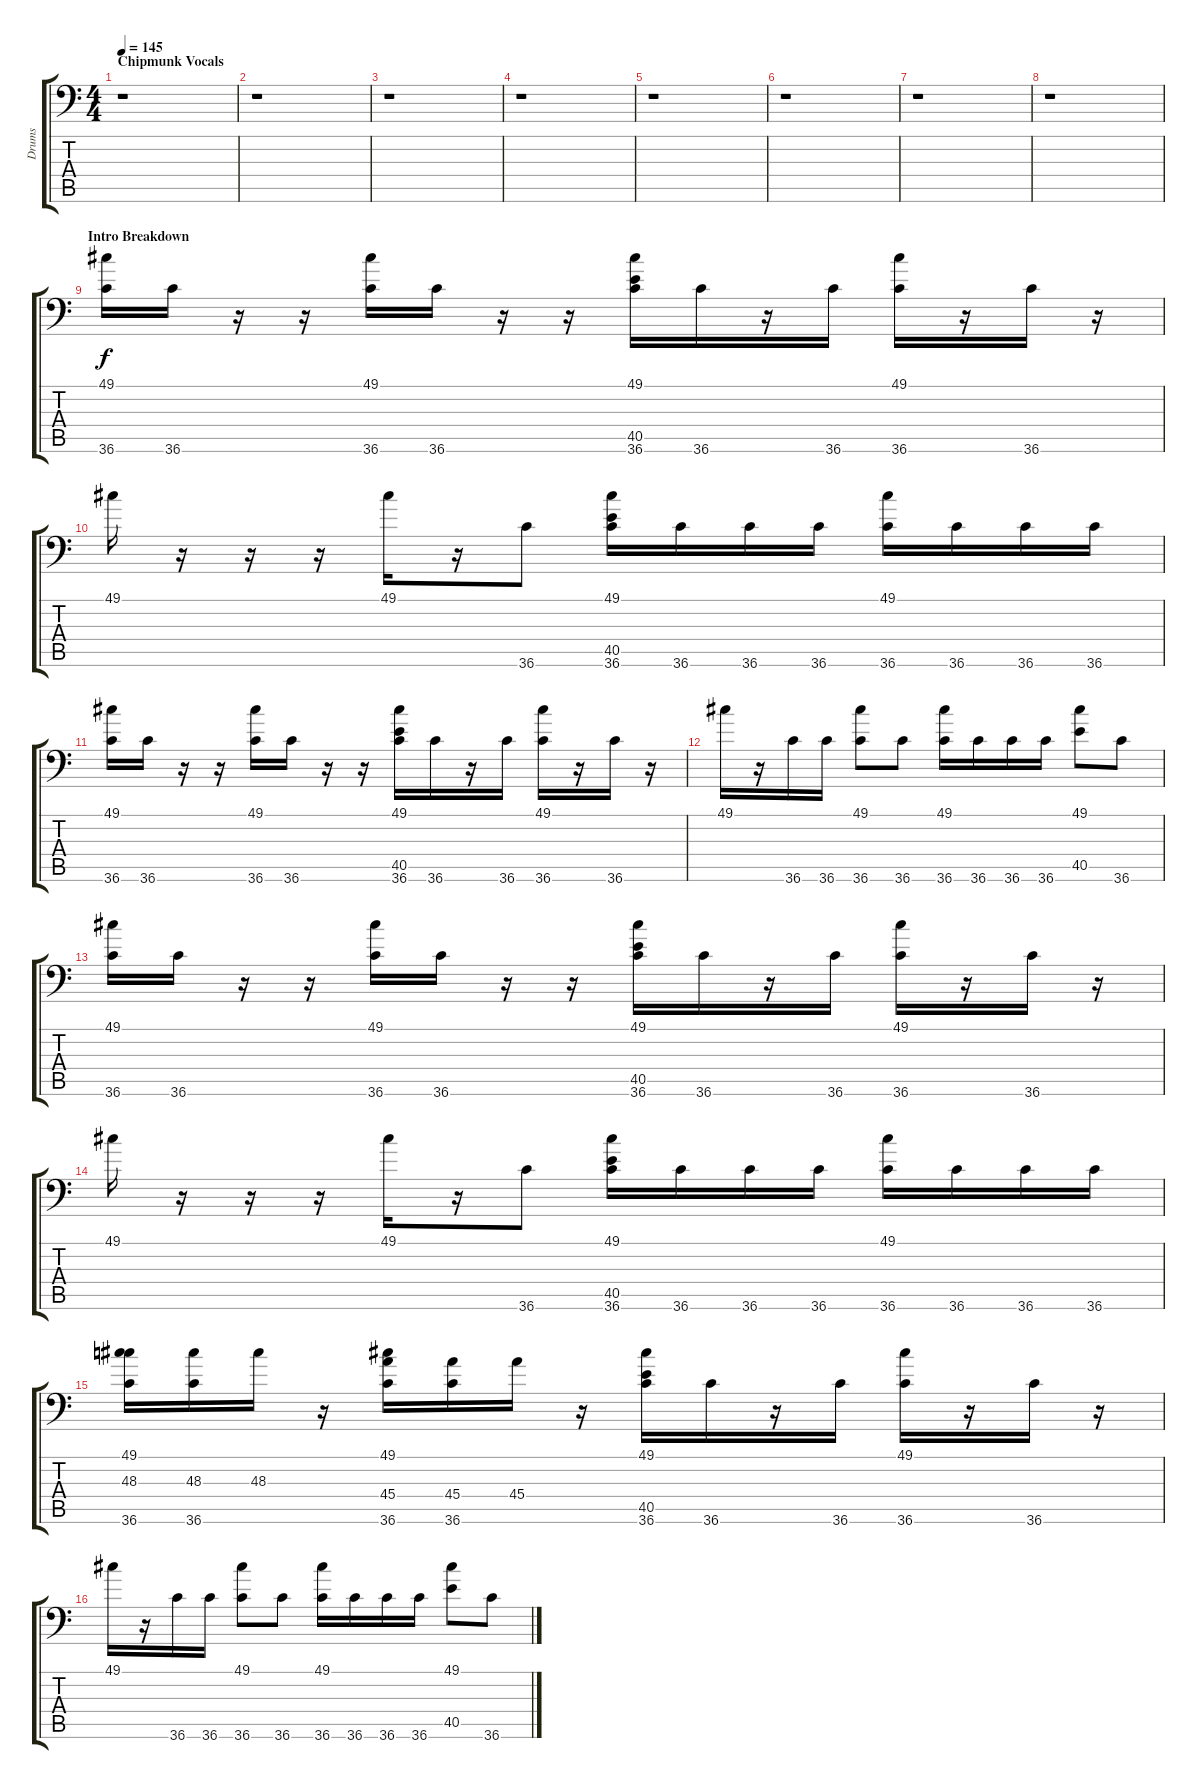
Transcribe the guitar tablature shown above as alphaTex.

\track ("Drums" "Drums") {instrument acousticgrandpiano}
\staff {score tabs}
\tuning (C-1 C-1 C-1 C-1 C-1 C-1) {hide}
\ts (4 4)
\section ("" "Chipmunk Vocals")
\tempo 145
\clef f4
\ks c
r.1{dy f} |
r.1 |
r.1 |
r.1 |
r.1 |
r.1 |
r.1 |
r.1 |
\section ("" "Intro Breakdown")
(49.1 36.6).16 36.6.16 r.16 r.16 (49.1 36.6).16 36.6.16 r.16 r.16 (49.1 40.5 36.6).16 36.6.16 r.16 36.6.16 (49.1 36.6).16 r.16 36.6.16 r.16 |
49.1.16 r.16 r.16 r.16 49.1.16 r.16 36.6.8 (49.1 40.5 36.6).16 36.6.16 36.6.16 36.6.16 (49.1 36.6).16 36.6.16 36.6.16 36.6.16 |
(49.1 36.6).16 36.6.16 r.16 r.16 (49.1 36.6).16 36.6.16 r.16 r.16 (49.1 40.5 36.6).16 36.6.16 r.16 36.6.16 (49.1 36.6).16 r.16 36.6.16 r.16 |
49.1.16 r.16 36.6.16 36.6.16 (49.1 36.6).8 36.6.8 (49.1 36.6).16 36.6.16 36.6.16 36.6.16 (49.1 40.5).8 36.6.8 |
(49.1 36.6).16 36.6.16 r.16 r.16 (49.1 36.6).16 36.6.16 r.16 r.16 (49.1 40.5 36.6).16 36.6.16 r.16 36.6.16 (49.1 36.6).16 r.16 36.6.16 r.16 |
49.1.16 r.16 r.16 r.16 49.1.16 r.16 36.6.8 (49.1 40.5 36.6).16 36.6.16 36.6.16 36.6.16 (49.1 36.6).16 36.6.16 36.6.16 36.6.16 |
(49.1 48.3 36.6).16 (48.3 36.6).16 48.3.16 r.16 (49.1 45.4 36.6).16 (45.4 36.6).16 45.4.16 r.16 (49.1 40.5 36.6).16 36.6.16 r.16 36.6.16 (49.1 36.6).16 r.16 36.6.16 r.16 |
49.1.16 r.16 36.6.16 36.6.16 (49.1 36.6).8 36.6.8 (49.1 36.6).16 36.6.16 36.6.16 36.6.16 (49.1 40.5).8 36.6.8
